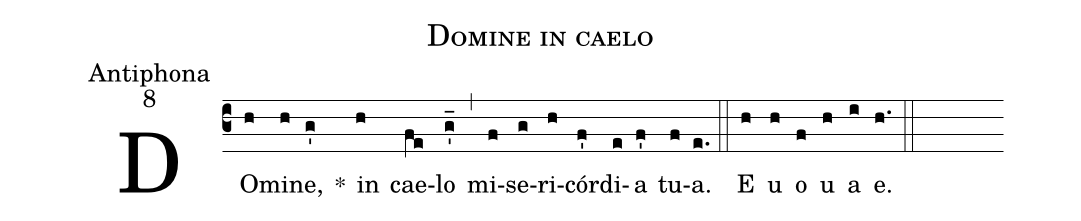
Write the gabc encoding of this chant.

name:Domine in caelo;
office-part:Antiphona;
mode:8;
%%
(c3) DO(h)mi(h)ne,(g') *() in(h) cae(fe)lo(g'_) (,) mi(f)se(g)ri(h)cór(f')di(e)a(f') tu(f)a.(e.) (::) <eu>E(h) u(h) o(f) u(h) a(i) e.</eu>(h.) (::)
